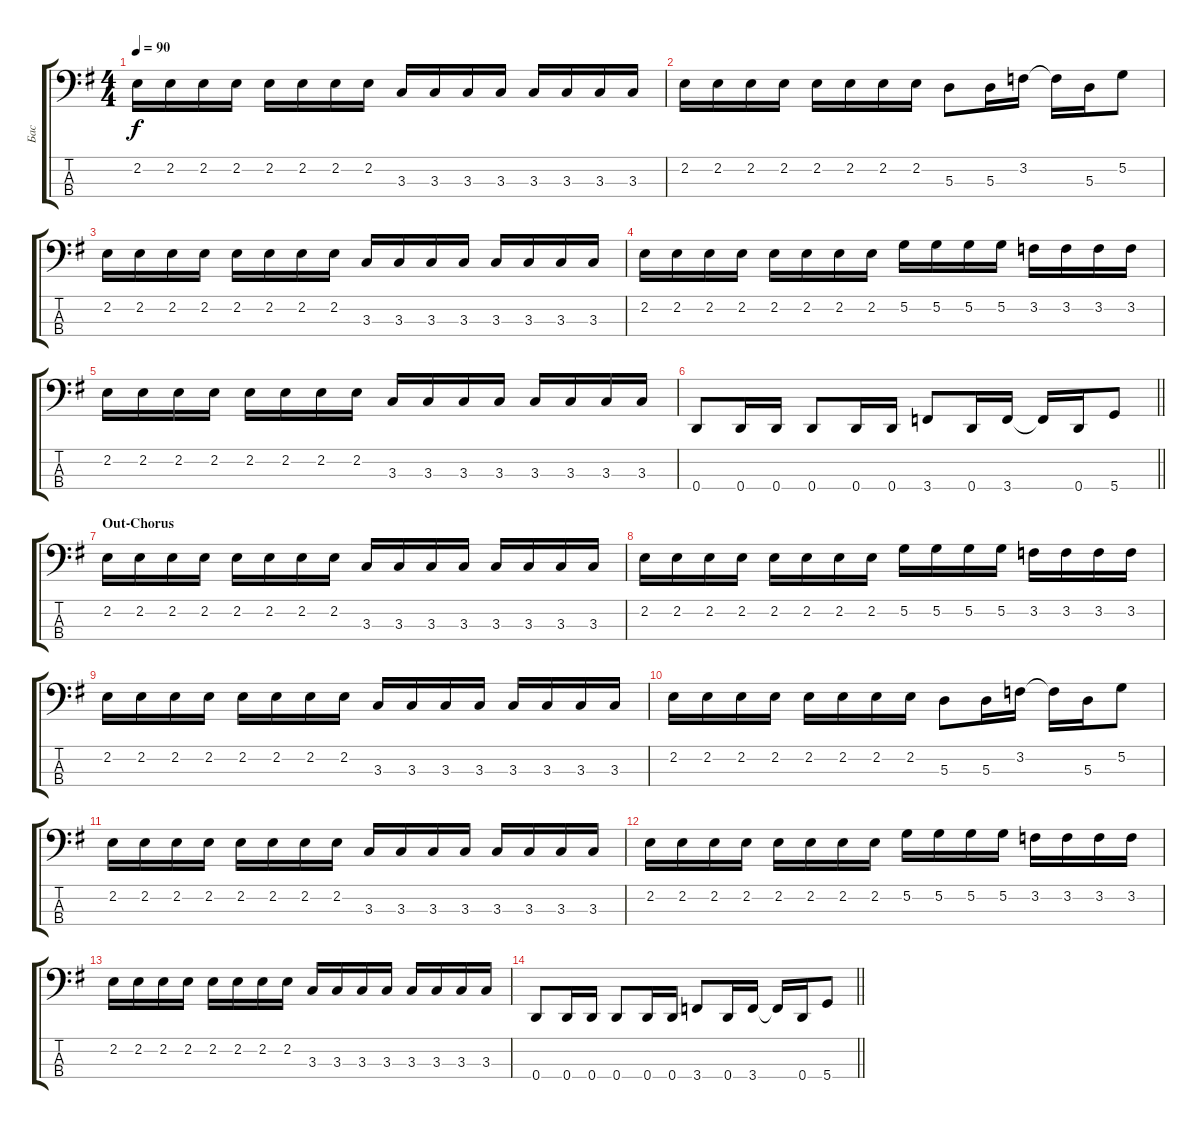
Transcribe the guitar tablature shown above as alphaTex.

\track ("Бас" "Бас") {instrument electricbassfinger}
\staff {score tabs}
\tuning (G2 D2 A1 D1) {hide}
\ts (4 4)
\tempo 90
\clef f4
\ks eminor
2.2.16{dy f} 2.2.16 2.2.16 2.2.16 2.2.16 2.2.16 2.2.16 2.2.16 3.3.16 3.3.16 3.3.16 3.3.16 3.3.16 3.3.16 3.3.16 3.3.16 |
2.2.16 2.2.16 2.2.16 2.2.16 2.2.16 2.2.16 2.2.16 2.2.16 5.3.8 5.3.16 3.2.16 3.2{t}.16 5.3.16 5.2.8 |
2.2.16 2.2.16 2.2.16 2.2.16 2.2.16 2.2.16 2.2.16 2.2.16 3.3.16 3.3.16 3.3.16 3.3.16 3.3.16 3.3.16 3.3.16 3.3.16 |
2.2.16 2.2.16 2.2.16 2.2.16 2.2.16 2.2.16 2.2.16 2.2.16 5.2.16 5.2.16 5.2.16 5.2.16 3.2.16 3.2.16 3.2.16 3.2.16 |
2.2.16 2.2.16 2.2.16 2.2.16 2.2.16 2.2.16 2.2.16 2.2.16 3.3.16 3.3.16 3.3.16 3.3.16 3.3.16 3.3.16 3.3.16 3.3.16 |
\barLineRight lightlight
0.4.8 0.4.16 0.4.16 0.4.8 0.4.16 0.4.16 3.4.8 0.4.16 3.4.16 3.4{t}.16 0.4.16 5.4.8 |
\section ("" "Out-Chorus")
2.2.16 2.2.16 2.2.16 2.2.16 2.2.16 2.2.16 2.2.16 2.2.16 3.3.16 3.3.16 3.3.16 3.3.16 3.3.16 3.3.16 3.3.16 3.3.16 |
2.2.16 2.2.16 2.2.16 2.2.16 2.2.16 2.2.16 2.2.16 2.2.16 5.2.16 5.2.16 5.2.16 5.2.16 3.2.16 3.2.16 3.2.16 3.2.16 |
2.2.16 2.2.16 2.2.16 2.2.16 2.2.16 2.2.16 2.2.16 2.2.16 3.3.16 3.3.16 3.3.16 3.3.16 3.3.16 3.3.16 3.3.16 3.3.16 |
2.2.16 2.2.16 2.2.16 2.2.16 2.2.16 2.2.16 2.2.16 2.2.16 5.3.8 5.3.16 3.2.16 3.2{t}.16 5.3.16 5.2.8 |
2.2.16 2.2.16 2.2.16 2.2.16 2.2.16 2.2.16 2.2.16 2.2.16 3.3.16 3.3.16 3.3.16 3.3.16 3.3.16 3.3.16 3.3.16 3.3.16 |
2.2.16 2.2.16 2.2.16 2.2.16 2.2.16 2.2.16 2.2.16 2.2.16 5.2.16 5.2.16 5.2.16 5.2.16 3.2.16 3.2.16 3.2.16 3.2.16 |
2.2.16 2.2.16 2.2.16 2.2.16 2.2.16 2.2.16 2.2.16 2.2.16 3.3.16 3.3.16 3.3.16 3.3.16 3.3.16 3.3.16 3.3.16 3.3.16 |
\barLineRight lightlight
0.4.8 0.4.16 0.4.16 0.4.8 0.4.16 0.4.16 3.4.8 0.4.16 3.4.16 3.4{t}.16 0.4.16 5.4.8
